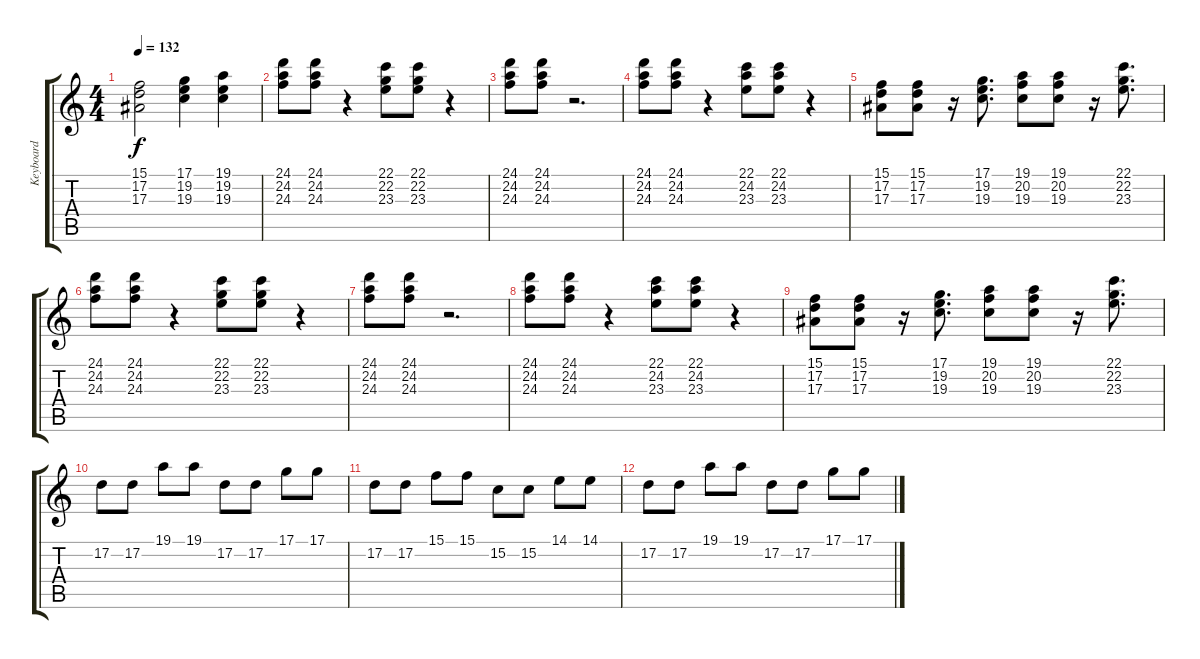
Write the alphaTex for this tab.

\track ("Keyboard" "Keyboard") {instrument lead2sawtooth}
\staff {score tabs}
\tuning (D4 A3 F3 C3 G2 C2) {hide}
\ts (4 4)
\tempo 132
\clef g2
\ks c
(15.1 17.2 17.3).2{dy f} (17.1 19.2 19.3).4 (19.1 19.2 19.3).4 |
(24.1 24.2 24.3).8 (24.1 24.2 24.3).8 r.4 (22.1 22.2 23.3).8 (22.1 22.2 23.3).8 r.4 |
(24.1 24.2 24.3).8 (24.1 24.2 24.3).8 r.2{d} |
(24.1 24.2 24.3).8 (24.1 24.2 24.3).8 r.4 (22.1 24.2 23.3).8 (22.1 24.2 23.3).8 r.4 |
(15.1 17.2 17.3).8 (15.1 17.2 17.3).8 r.16 (17.1 19.2 19.3).8{d} (19.1 20.2 19.3).8 (19.1 20.2 19.3).8 r.16 (22.1 22.2 23.3).8{d} |
(24.1 24.2 24.3).8 (24.1 24.2 24.3).8 r.4 (22.1 22.2 23.3).8 (22.1 22.2 23.3).8 r.4 |
(24.1 24.2 24.3).8 (24.1 24.2 24.3).8 r.2{d} |
(24.1 24.2 24.3).8 (24.1 24.2 24.3).8 r.4 (22.1 24.2 23.3).8 (22.1 24.2 23.3).8 r.4 |
(15.1 17.2 17.3).8 (15.1 17.2 17.3).8 r.16 (17.1 19.2 19.3).8{d} (19.1 20.2 19.3).8 (19.1 20.2 19.3).8 r.16 (22.1 22.2 23.3).8{d} |
17.2.8 17.2.8 19.1.8 19.1.8 17.2.8 17.2.8 17.1.8 17.1.8 |
17.2.8 17.2.8 15.1.8 15.1.8 15.2.8 15.2.8 14.1.8 14.1.8 |
17.2.8 17.2.8 19.1.8 19.1.8 17.2.8 17.2.8 17.1.8 17.1.8
